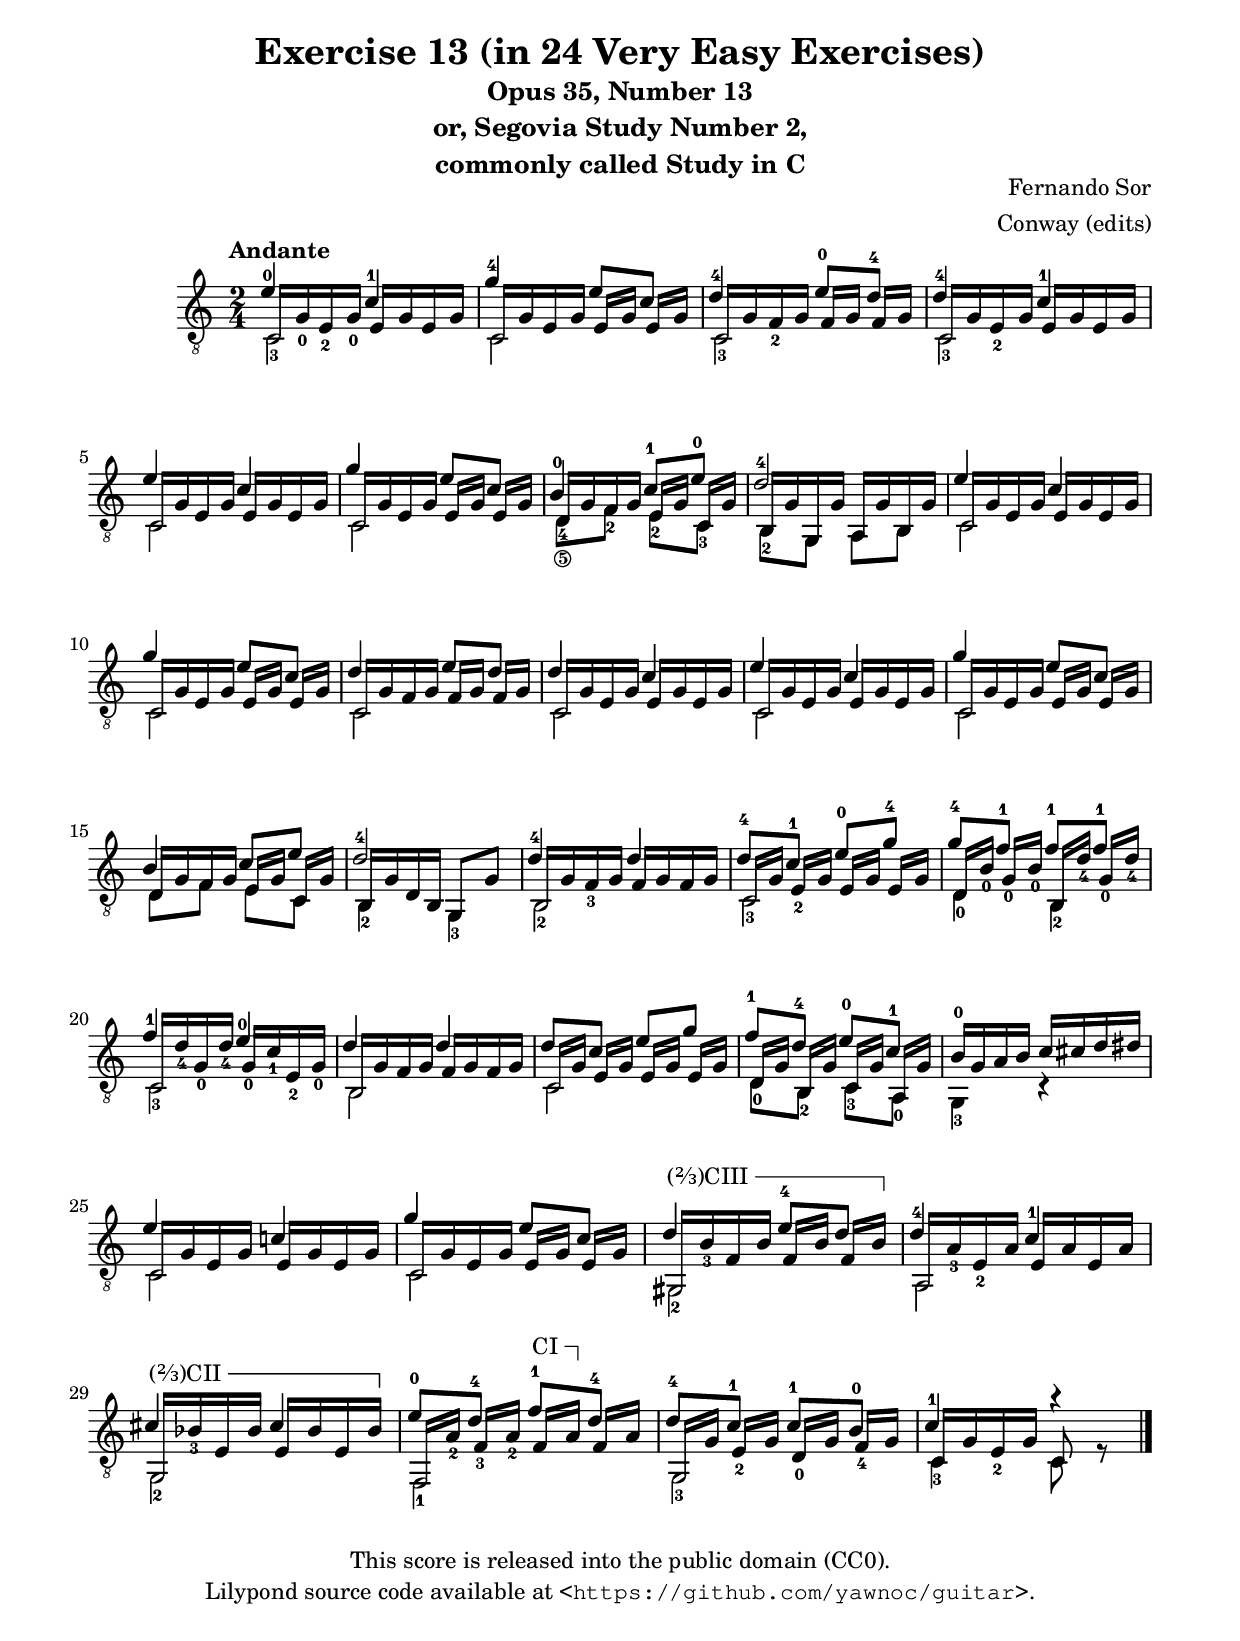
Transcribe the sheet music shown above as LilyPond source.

\version "2.22.0"


%%%%%%%%%%%%%%%%%%%%%%%%%%%%%%%%%%%%%%%%%%%%%%%%%%%%%%%%%%%%%%%%
% General
%%%%%%%%%%%%%%%%%%%%%%%%%%%%%%%%%%%%%%%%%%%%%%%%%%%%%%%%%%%%%%%%

\paper {
  top-margin = 1.5\cm
  left-margin = 1.5\cm
  right-margin = 1.5\cm
  bottom-margin = 1.5\cm
  ragged-last-bottom = ##f
  footnote-separator-markup = \markup { \vspace #1.5 }
}

globalSettings = {
  \accidentalStyle modern
  \compressEmptyMeasures
  \mergeDifferentlyHeadedOn
  \mergeDifferentlyDottedOn
  \numericTimeSignature
  \pointAndClickOff
  \override TextScript.extra-offset = #'(0 . 0.7)
  \override Score.FootnoteItem.annotation-line = ##f
}

origin-url = "https://github.com/yawnoc/guitar"

\header {
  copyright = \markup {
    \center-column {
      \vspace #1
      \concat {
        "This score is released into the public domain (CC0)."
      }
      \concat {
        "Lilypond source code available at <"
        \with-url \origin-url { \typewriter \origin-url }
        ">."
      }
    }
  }
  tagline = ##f
}

triplet = #(define-music-function
  (parser location music) (ly:music?)
  #{
    \tuplet 3/2 { $music }
  #}
)

tripletDuple = #(define-music-function
  (parser location music) (ly:music?)
  #{
    \tuplet 6/4 { $music }
  #}
)

overrideBeamedStemLengths = #(define-scheme-function
  (parser location lengths) (list?)
  #{
    \override Stem.details.beamed-lengths = $lengths
  #}
)
revertBeamedStemLengths = { \revert Stem.details.beamed-lengths }

overrideBeamVerticalPositions = #(define-scheme-function
  (parser location positions) (pair?)
  #{
    \override Beam.positions = $positions
  #}
)

%%%%%%%%%%%%%%%%%%%%%%%%%%%%%%%%%%%%%%%%%%%%%%%%%%%%%%%%%%%%%%%%
% Semantic bar lines
%%%%%%%%%%%%%%%%%%%%%%%%%%%%%%%%%%%%%%%%%%%%%%%%%%%%%%%%%%%%%%%%

barLineGoto = { \bar "||" }
barLineKeyChange = { \bar "||" }
barLineVirtual = { \bar "!" }
barLineEnd = { \bar "|." }

%%%%%%%%%%%%%%%%%%%%%%%%%%%%%%%%%%%%%%%%%%%%%%%%%%%%%%%%%%%%%%%%
% Guitar notation
%%%%%%%%%%%%%%%%%%%%%%%%%%%%%%%%%%%%%%%%%%%%%%%%%%%%%%%%%%%%%%%%

stringNumbersAbove = { \set stringNumberOrientations = #'(up) }
stringNumbersBelow = { \set stringNumberOrientations = #'(down) }

fingeringAbove = { \set fingeringOrientations = #'(up) }
fingeringBelow = { \set fingeringOrientations = #'(down) }
fingeringAleft = { \set fingeringOrientations = #'(left) }
fingeringAright = { \set fingeringOrientations = #'(right) }

startGraceMusic = {
  <>(
  \override Fingering.font-size = -6
}
stopGraceMusic = {
  \revert Fingering.font-size
  <>)
}

overrideHorizontalShift = #(define-scheme-function
  (parser location distance) (number?)
  #{
    \override NoteColumn.force-hshift = $distance
  #}
)
revertHorizontalShift = { \revert NoteColumn.force-hshift }

overrideFingeringExtraOffset = #(define-scheme-function
  (parser location offsetPair) (pair?)
  #{
    \override Fingering.extra-offset = #offsetPair
  #}
)

barreSpan = #(define-music-function
  (parser location label offsetPair music)
  (string? (pair? (cons 0 0)) ly:music?)
  (let
    (
      (elements (extract-named-music music '(NoteEvent EventChord)))
    )
    (if
      (pair? elements)
      (let
        (
          (first-element (first elements))
          (last-element (last elements))
        )
        (set!
          (ly:music-property first-element 'articulations)
          (cons
            (make-music 'TextSpanEvent 'span-direction -1)
            (ly:music-property first-element 'articulations)
          )
        )
        (set!
          (ly:music-property last-element 'articulations)
          (cons
            (make-music 'TextSpanEvent 'span-direction 1)
            (ly:music-property last-element 'articulations)
          )
        )
      )
    )
  )
  #{
    \once \override TextSpanner.font-shape = #'upright
    \once \override TextSpanner.style = #'line
    \once \override TextSpanner.extra-offset = #offsetPair
    \once \override TextSpanner.bound-details = #`(
      (left
        (text . ,#{ \markup { \raise #-0.7 { #label \hspace #0.7 }} #})
        (Y . 0)
        (padding . -0.8)
        (attach-dir . -2)
      )
      (right
        (text . ,#{ \markup { \draw-line #'(0 . -1.3) } #}) ;; draw hook
        (Y . 0)
        (padding . -0.5)
        (attach-dir . 2)
      )
    )
    \once \override TextSpanner #'after-line-breaking = #(lambda (grob)
      (let*
        (
          (originalGrob (ly:grob-original grob))
          (splitGrobs (ly:spanner-broken-into originalGrob))
        )
        (if
          (and
            (>= (length splitGrobs) 2)
            (not (eq? (car (last-pair splitGrobs)) grob))
          )
          (begin
            (ly:grob-set-nested-property! grob
              '(bound-details right text)
              #{ \markup { \draw-line #'(0 . 0) } #} ;; suppress draw hook
            )
            (ly:grob-set-property! grob
              'extra-offset
              (cons
                (car offsetPair)
                (+ (cdr offsetPair) 0.7) ;; correction for suppressed hook
              )
            )
            (ly:grob-set-nested-property! grob
              '(bound-details right padding)
              #'-3 ;; increase spanner length
            )
          )
        )
      )
    )
    $music
  #}
)

barre = #(define-scheme-function
  (parser location label) (string?)
  #{
    \markup {
      \center-align {
        \hspace #0.7
        $label
      }
    }
  #}
)

nighNextBarre = {
  \override TextScript.outside-staff-priority = #349 % < 350 (TextSpanner)
}

nudgeNextBarre = #(define-scheme-function
  (parser location distance) (number?)
  #{
    \once \override TextScript.X-offset = $distance
  #}
)

position = #(define-scheme-function
  (parser location label) (string?)
  #{
    \markup {
      \center-align {
        \hspace #0.5
        $label
      }
    }
  #}
)

#(define-markup-command
  (markupString layout properties stringNumber) (markup?)
  (interpret-markup layout properties
    #{
      \markup \circle { \bold #stringNumber }
    #}
  )
)

#(define-markup-command
  (resonatesOn layout properties note stringNumber) (markup? markup?)
  (interpret-markup layout properties
    #{
      \markup { #note "resonates on" \markupString #stringNumber }
    #}
  )
)

%%%%%%%%%%%%%%%%%%%%%%%%%%%%%%%%%%%%%%%%%%%%%%%%%%%%%%%%%%%%%%%%
% Goto statements
%%%%%%%%%%%%%%%%%%%%%%%%%%%%%%%%%%%%%%%%%%%%%%%%%%%%%%%%%%%%%%%%

overrideGotoVisibility = {
  \once \override Score.RehearsalMark #'break-visibility = #'#(#t #t #f)
}

makeGotoMark = #(define-scheme-function
  (parser location label) (string?)
  #{
    \mark \markup { \small \italic $label }
  #}
)

simultaneousMarkSeparator = {
  \cadenzaOn
    s1073741824 % stupid, but works
  \cadenzaOff
}

coda = {
  \overrideGotoVisibility
  \mark \markup { \musicglyph #"scripts.coda" }
}

fine = {
  \overrideGotoVisibility
  \makeGotoMark Fine
}

dcAlCoda = {
  \overrideGotoVisibility
  \makeGotoMark "D.C. al Coda"
}

dcAlFine = {
  \overrideGotoVisibility
  \makeGotoMark "D.C. al Fine"
}

toCoda = {
  \overrideGotoVisibility
  \makeGotoMark "to Coda"
}



\header {
  title = "Exercise 13 (in 24 Very Easy Exercises)"
  subtitle = \markup {
    \center-column {
      "Opus 35, Number 13"
      "or, Segovia Study Number 2,"
      "commonly called Study in C"
    }
  }
  composer = "Fernando Sor"
  arranger = "Conway (edits)"
}


initialSignatures = {
  \tempo "Andante"
  \clef "treble_8"
  \key c \major
  \time 2/4
}


overrideHorizontalShiftLeftABit = { \overrideHorizontalShift #-0.4 }


highVoiceMusic = {
  
  \globalSettings
  \overrideHorizontalShiftLeftABit
  \fingeringAbove
  
  % Home theme
  \barNumberCheck #1
  \relative c' {
    \shiftOn
    <e-0>4 <c-1> |
    <g'-4>4 e8 c |
    <d-4>4 <e-0>8 <d-4> |
    <d-4>4 <c-1> |
    e4 c |
    g'4 e8 c |
    <b-0>4 <c-1>8 <e-0> |
    <d-4>2 |
  }
  
  % Home theme again
  \barNumberCheck #9
  \relative c' {
    e4 c |
    g'4 e8 c |
    d4 e8 d |
    d4 c |
    e4 c |
    g'4 e8 c |
    b4 c8 e |
    <d-4>2 |
  }
  
  % Away theme
  \barNumberCheck #17
  \relative c' {
    <d-4>4 d |
    <d-4>8 <c-1> <e-0> <g-4> |
    <g-4>8 <f-1> <f-1> <f-1> |
    <f-1>4 <e-0> |
    d4 d |
    d8 c e g |
    <f-1>8 <d-4> <e-0> <c-1> |
    \revertHorizontalShift
    <b-0>16 g a b c cis d dis |
    \overrideHorizontalShiftLeftABit
  }
  
  % Home theme final
  \barNumberCheck #25
  \relative c' {
    e4 c |
    g'4 e8 c |
    d4 <e-4>8 d |
    <d-4>4 <c-1> |
    cis4 cis |
    <e-0>8 <d-4> <f-1> <d-4> |
    <d-4>8 <c-1> <c-1> <b-0> |
    <c-1>4 r4 \barLineEnd
  }
  
}


lowVoiceMusic = {
  
  \globalSettings
  \fingeringBelow
  
  % Home theme
  \barNumberCheck #1
  \relative c {
    c2 |
    c2 |
    c2 |
    c2 |
    c2 |
    c2 |
    d8 f e c |
    b g a b |
  }
  
  % Home theme again
  \barNumberCheck #9
  \relative c {
    c2 |
    c2 |
    c2 |
    c2 |
    c2 |
    c2 |
    d8 f e c |
    b4 g |
  }
  
  % Away theme
  \barNumberCheck #17
  \relative c {
    b2 |
    c2 |
    d4 b |
    c2 |
    b2 |
    c2 |
    d8 b c a |
    <g-3>4 r4 |
  }
  
  % Home theme final
  \barNumberCheck #25
  \relative c {
    c2 |
    c2 |
    gis2 |
    a2 |
    g2 |
    f2 |
    g2 |
    c4 c8 r |
  }
  
}


middleVoiceMusic = {
  
  \globalSettings
  \fingeringBelow
  \stringNumbersBelow
  
  % Home theme
  \barNumberCheck #1
  \relative c {
    \shiftOff
    <c-3>16 <g'-0> <e-2> <g-0> e g e g |
    c, g' e g e[ g] e[ g] |
    <c,-3> g' <f-2> g f[ g] f[ g] |
    <c,-3> g' <e-2> g e g e g |
    c, g' e g e g e g |
    c, g' e g e[ g] e[ g] |
    \once \override Fingering.padding = #0.16
    \once \override StringNumber.padding = #1
    <d-4 \5> g <f-2> g <e-2>[ g] <c,-3>[ g'] |
    <b,-2> g' g, g' a, g' b, g' |
  }
  
  % Home theme again
  \barNumberCheck #9
  \relative c {
    c16 g' e g e g e g |
    c, g' e g e[ g] e[ g] |
    c, g' f g f[ g] f[ g] |
    c, g' e g e g e g |
    c, g' e g e g e g |
    c, g' e g e[ g] e[ g] |
    d g f g e[ g] c,[ g'] |
    <b,-2> g' d b <g-3>8 g' |
  }
  
  \override Fingering.staff-padding = #'()
  % Away theme
  \barNumberCheck #17
  \relative c {
    <b-2>16 g' <f-3> g f g f g |
    <c,-3>[ g'] <e-2>[ g] e[ g] e[ g] |
    <d-0>[ <b'-0>] <g-0>[ <b-0>] <b,-2>[ <d'-4>] <g,-0>[ <d'-4>] |
    <c,-3> <d'-4> <g,-0> <d'-4> <g,-0> <c-1> <e,-2> <g-0> |
    b, g' f g f g f g |
    c,[ g'] e[ g] e[ g] e[ g] |
    <d-0>[ g] <b,-2>[ g'] <c,-3>[ g'] <a,-0>[ g'] |
    s2 |
  }
  
  % Home theme final
  \barNumberCheck #25
  \relative c {
    c16 g' e g e g e g |
    c, g' e g e[ g] e[ g] |
    \barreSpan "(⅔)CIII" #'(0 . -1) { <gis,-2> <b'-3> f b f[ b] f[ b] } |
    a, <a'-3> <e-2> a e a e a |
    \barreSpan "(⅔)CII" { <g,-2> <bes'-3> e, bes' e, bes' e, bes' } |
    <f,-1>[ <a'-2>] <f-3>[ <a-2>] \barreSpan CI { f[ a] } f[ a] |
    <g,-3>[ g'] <e-2>[ g] <d-0>[ g] <f-4>[ g] |
    <c,-3> g' <e-2> g c,8 s |
  }
  
}


allMusic = {
  \new Staff \with {
    midiInstrument = #"acoustic guitar (nylon)"
  }
  \initialSignatures
  <<
    << \highVoiceMusic >>
      \\
    << \lowVoiceMusic >>
      \\
    << \middleVoiceMusic >>
  >>
}


\score {
  \allMusic
}

\score {
  \allMusic
  \midi { }
}
